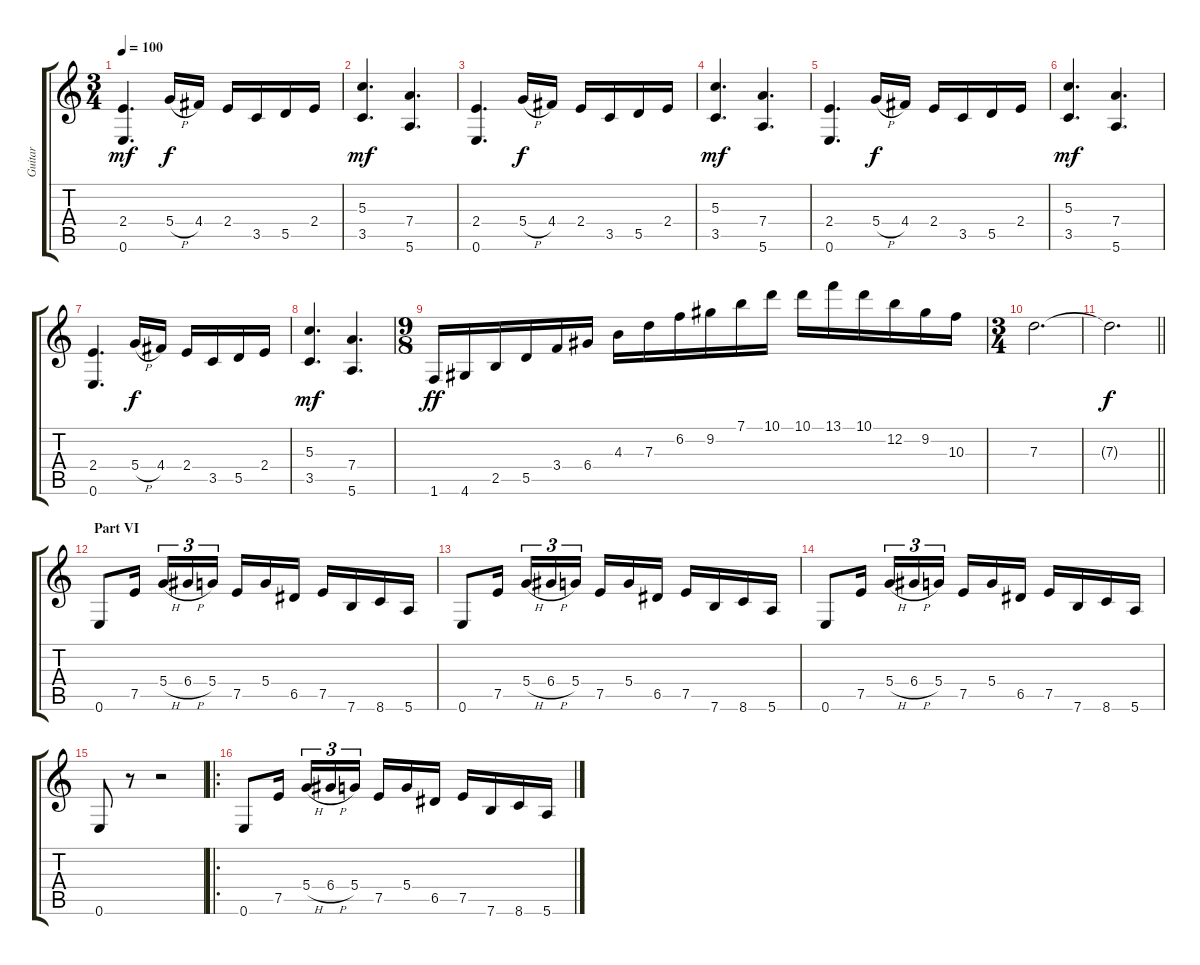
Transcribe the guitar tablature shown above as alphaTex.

\track ("Guitar" "Guitar") {instrument distortionguitar}
\staff {score tabs}
\tuning (E4 B3 G3 D3 A2 E2) {hide}
\ts (3 4)
\tempo 100
\clef g2
\ks c
(2.4 0.6).4{d dy mf} 5.4{h}.16{dy f} 4.4.16 2.4.16 3.5.16 5.5.16 2.4.16 |
(5.3 3.5).4{d dy mf} (7.4 5.6).4{d} |
(2.4 0.6).4{d} 5.4{h}.16{dy f} 4.4.16 2.4.16 3.5.16 5.5.16 2.4.16 |
(5.3 3.5).4{d dy mf} (7.4 5.6).4{d} |
(2.4 0.6).4{d} 5.4{h}.16{dy f} 4.4.16 2.4.16 3.5.16 5.5.16 2.4.16 |
(5.3 3.5).4{d dy mf} (7.4 5.6).4{d} |
(2.4 0.6).4{d} 5.4{h}.16{dy f} 4.4.16 2.4.16 3.5.16 5.5.16 2.4.16 |
(5.3 3.5).4{d dy mf} (7.4 5.6).4{d} |
\ts (9 8)
1.6.16{dy ff} 4.6.16 2.5.16 5.5.16 3.4.16 6.4.16 4.3.16 7.3.16 6.2.16 9.2.16 7.1.16 10.1.16 10.1.16 13.1.16 10.1.16 12.2.16 9.2.16 10.3.16 |
\ts (3 4)
7.3.2{d} |
\barLineRight lightlight
7.3{t}.2{d dy f} |
\section ("" "Part VI")
0.6.8 7.5.16{beam splitsecondary} 5.4{h}.16{tu (3 2)} 6.4{h}.16{tu (3 2)} 5.4.16{tu (3 2) beam splitsecondary} 7.5.16 5.4.16 6.5.16 7.5.16 7.6.16 8.6.16 5.6.16 |
0.6.8 7.5.16{beam splitsecondary} 5.4{h}.16{tu (3 2)} 6.4{h}.16{tu (3 2)} 5.4.16{tu (3 2) beam splitsecondary} 7.5.16 5.4.16 6.5.16 7.5.16 7.6.16 8.6.16 5.6.16 |
0.6.8 7.5.16{beam splitsecondary} 5.4{h}.16{tu (3 2)} 6.4{h}.16{tu (3 2)} 5.4.16{tu (3 2) beam splitsecondary} 7.5.16 5.4.16 6.5.16 7.5.16 7.6.16 8.6.16 5.6.16 |
0.6.8 r.8 r.2 |
\ro
0.6.8 7.5.16{beam splitsecondary} 5.4{h}.16{tu (3 2)} 6.4{h}.16{tu (3 2)} 5.4.16{tu (3 2) beam splitsecondary} 7.5.16 5.4.16 6.5.16 7.5.16 7.6.16 8.6.16 5.6.16
